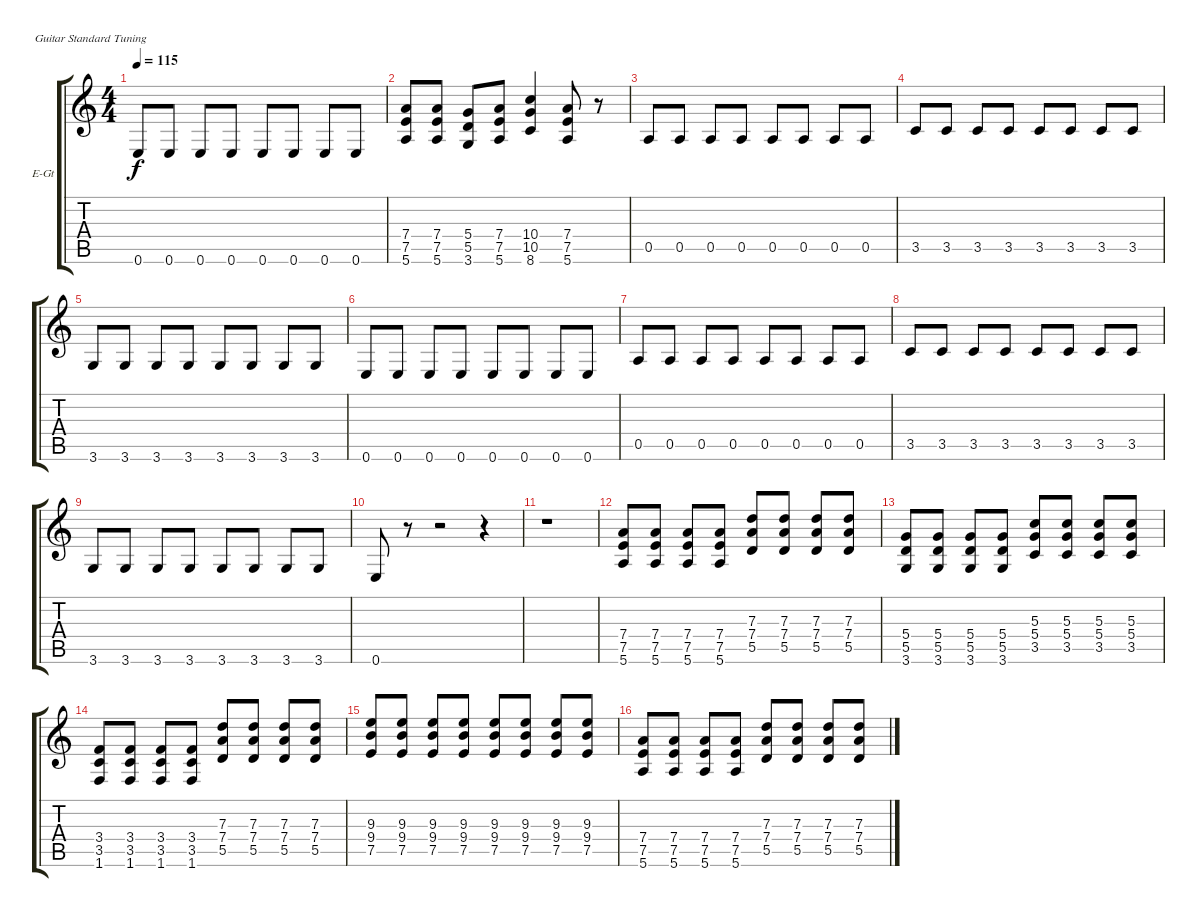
\defaultSystemsLayout 4
\bracketExtendMode groupsimilarinstruments
\firstSystemTrackNameOrientation horizontal
\otherSystemsTrackNameOrientation horizontal
\track ("Electric Guitar (Rhytm)" "E-Gt") {instrument distortionguitar}
\staff {score tabs}
\tuning (E4 B3 G3 D3 A2 E2)
\ts (4 4)
\tempo 115
\clef g2
\ks c
0.6.8{dy f} 0.6.8 0.6.8 0.6.8 0.6.8 0.6.8 0.6.8 0.6.8 |
(7.4 7.5 5.6).8 (7.4 7.5 5.6).8 (5.4 5.5 3.6).8 (7.4 7.5 5.6).8 (10.4 10.5 8.6).4 (7.4 7.5 5.6).8 r.8 |
0.5.8 0.5.8 0.5.8 0.5.8 0.5.8 0.5.8 0.5.8 0.5.8 |
3.5.8 3.5.8 3.5.8 3.5.8 3.5.8 3.5.8 3.5.8 3.5.8 |
3.6.8 3.6.8 3.6.8 3.6.8 3.6.8 3.6.8 3.6.8 3.6.8 |
0.6.8 0.6.8 0.6.8 0.6.8 0.6.8 0.6.8 0.6.8 0.6.8 |
0.5.8 0.5.8 0.5.8 0.5.8 0.5.8 0.5.8 0.5.8 0.5.8 |
3.5.8 3.5.8 3.5.8 3.5.8 3.5.8 3.5.8 3.5.8 3.5.8 |
3.6.8 3.6.8 3.6.8 3.6.8 3.6.8 3.6.8 3.6.8 3.6.8 |
0.6.8 r.8 r.2 r.4 |
r.1 |
(5.6 7.5 7.4).8 (5.6 7.5 7.4).8 (5.6 7.5 7.4).8 (5.6 7.4 7.5).8 (5.5 7.4 7.3).8 (5.5 7.3 7.4).8 (5.5 7.3 7.4).8 (5.5 7.4 7.3).8 |
(3.6 5.5 5.4).8 (5.4 5.5 3.6).8 (5.4 5.5 3.6).8 (5.4 5.5 3.6).8 (3.5 5.3 5.4).8 (3.5 5.3 5.4).8 (3.5 5.4 5.3).8 (3.5 5.4 5.3).8 |
(1.6 3.4 3.5).8 (1.6 3.5 3.4).8 (1.6 3.4 3.5).8 (1.6 3.5 3.4).8 (5.5 7.4 7.3).8 (7.3 7.4 5.5).8 (7.3 7.4 5.5).8 (5.5 7.4 7.3).8 |
(7.5 9.4 9.3).8 (7.5 9.4 9.3).8 (7.5 9.4 9.3).8 (7.5 9.4 9.3).8 (7.5 9.4 9.3).8 (7.5 9.4 9.3).8 (7.5 9.4 9.3).8 (7.5 9.4 9.3).8 |
(5.6 7.5 7.4).8 (5.6 7.5 7.4).8 (5.6 7.5 7.4).8 (5.6 7.4 7.5).8 (5.5 7.4 7.3).8 (5.5 7.3 7.4).8 (5.5 7.3 7.4).8 (5.5 7.4 7.3).8
